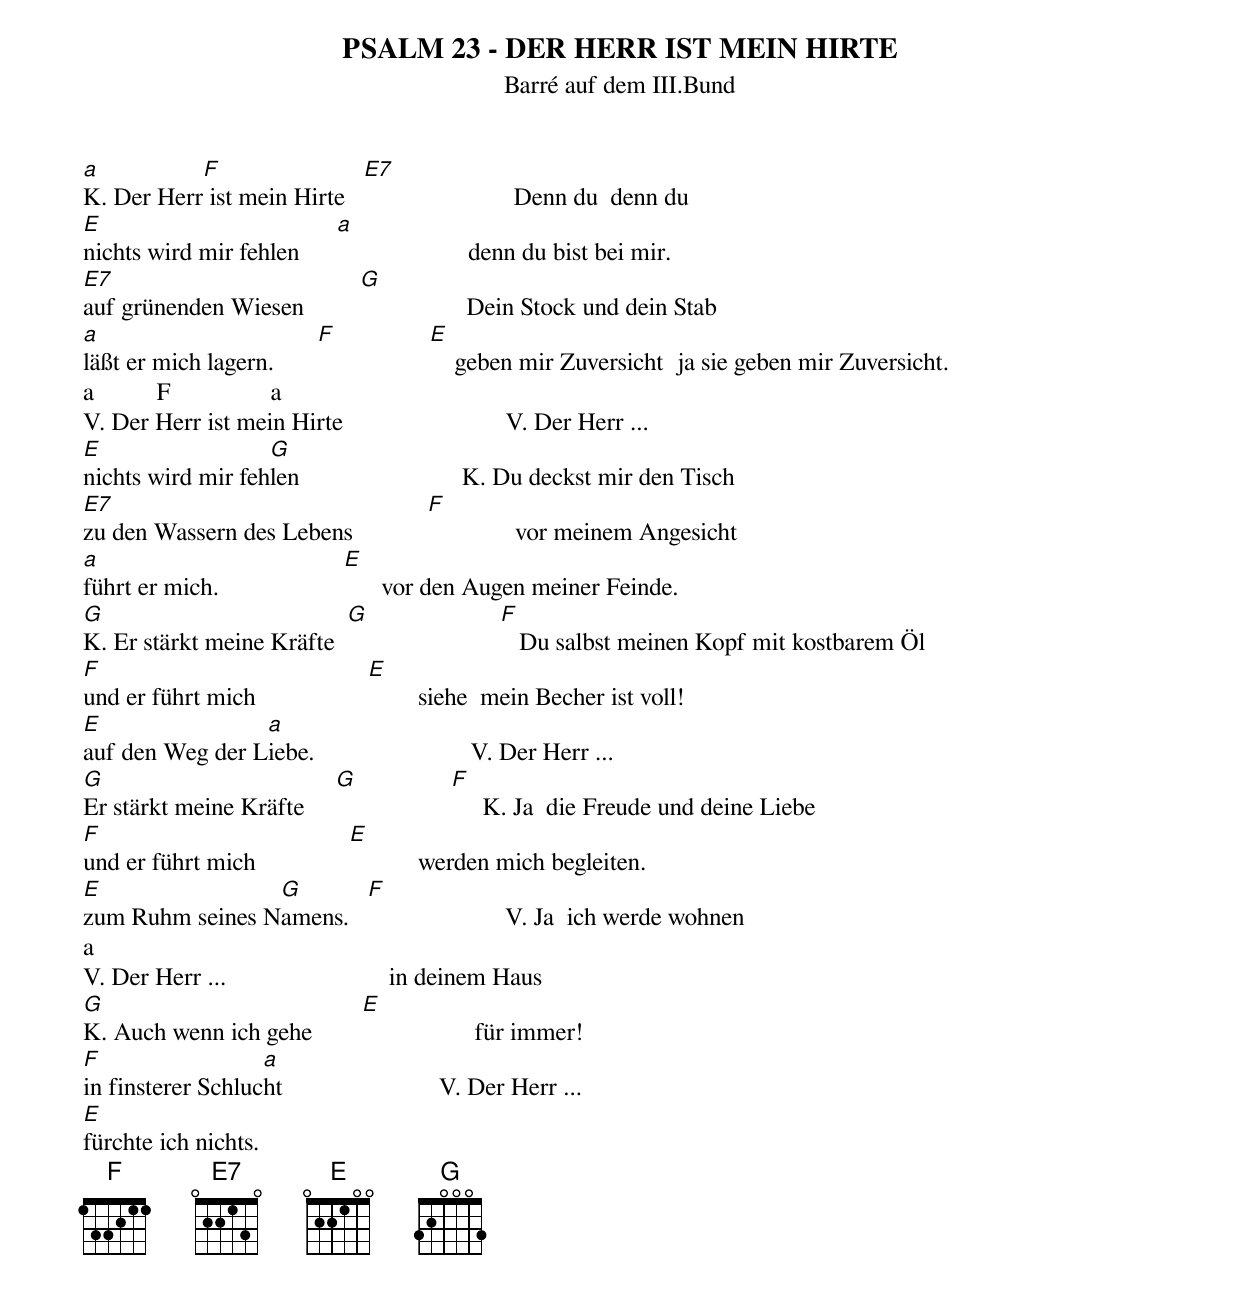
PSALM 23 - DER HERR IST MEIN HIRTE
Barré auf dem III.Bund
a          F                 E7
K. Der Herr ist mein Hirte                           Denn du  denn du
E                           a
nichts wird mir fehlen                           denn du bist bei mir.
E7                           G
auf grünenden Wiesen                          Dein Stock und dein Stab
a                          F              E
läßt er mich lagern.                          geben mir Zuversicht  ja sie geben mir Zuversicht.
a          F                a
V. Der Herr ist mein Hirte                          V. Der Herr ...
E                  G
nichts wird mir fehlen                          K. Du deckst mir den Tisch
E7                                   F
zu den Wassern des Lebens                          vor meinem Angesicht
a                                 E
führt er mich.                          vor den Augen meiner Feinde.
G                          G                    F
K. Er stärkt meine Kräfte                          Du salbst meinen Kopf mit kostbarem Öl
F                                  E
und er führt mich                          siehe  mein Becher ist voll!
E                a
auf den Weg der Liebe.                         V. Der Herr ...
G                          G              F
Er stärkt meine Kräfte                         K. Ja  die Freude und deine Liebe
F                               E
und er führt mich                          werden mich begleiten.
E                G        F
zum Ruhm seines Namens.                         V. Ja  ich werde wohnen
a
V. Der Herr ...                          in deinem Haus
G                            E
K. Auch wenn ich gehe                          für immer!
F                  a
in finsterer Schlucht                         V. Der Herr ...
E
fürchte ich nichts.
